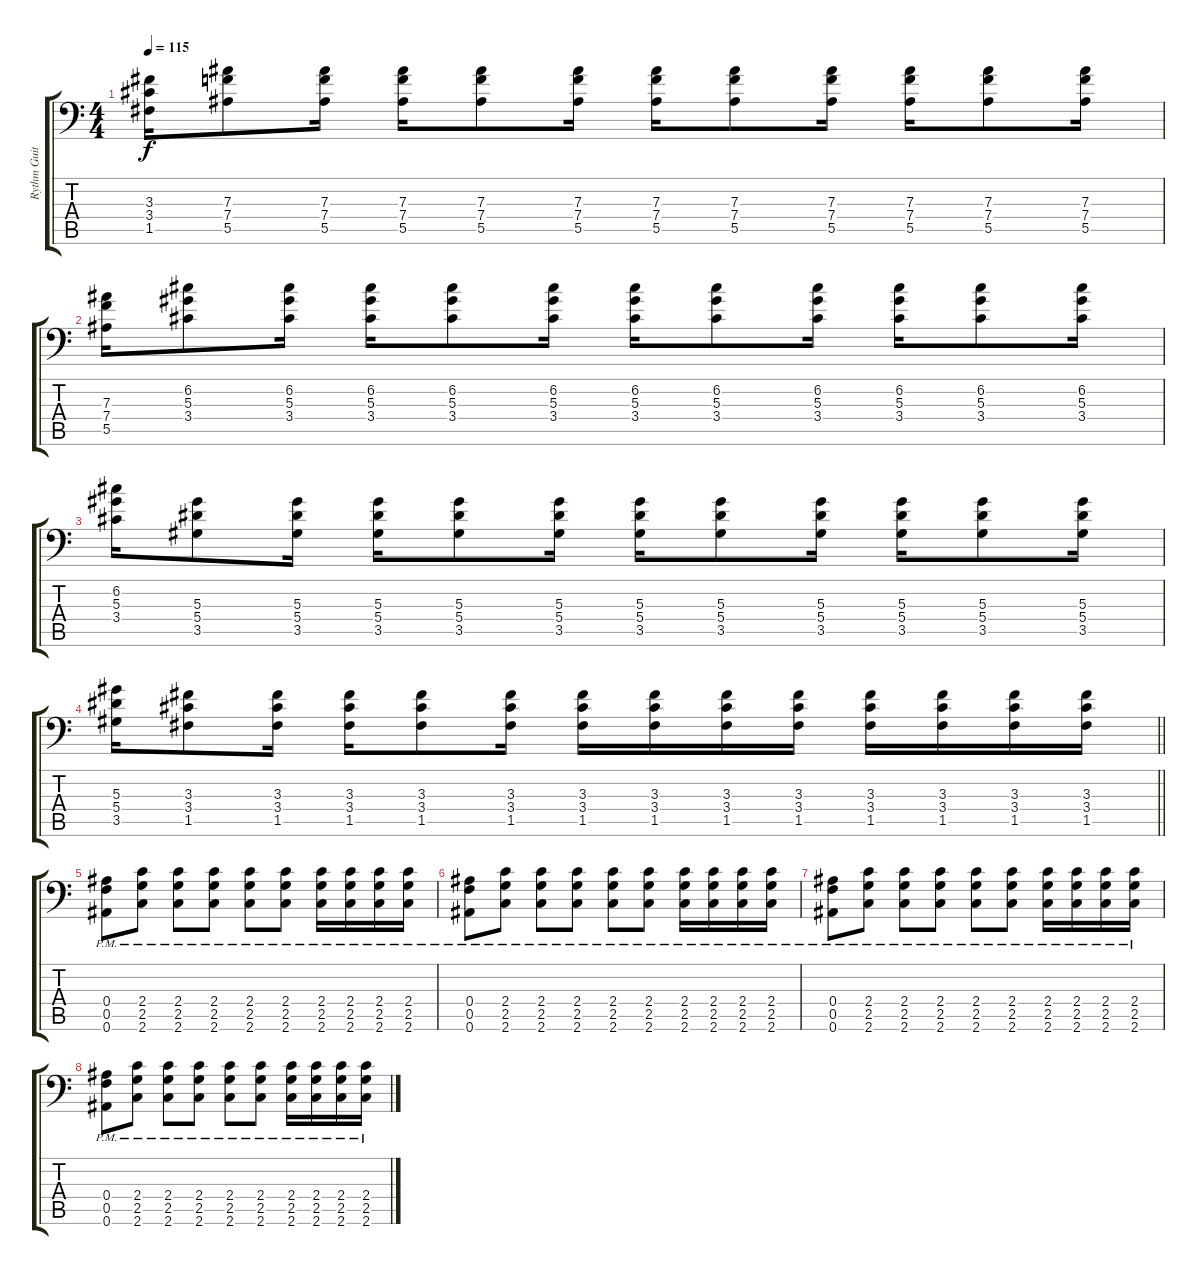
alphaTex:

\track ("Rythm Guitar" "Rythm Guit") {instrument distortionguitar}
\staff {score tabs}
\tuning (C4 G3 Eb3 Bb2 F2 Bb1) {hide}
\ts (4 4)
\tempo 115
\clef f4
\ks c
(3.3 3.4 1.5).16{dy f} (7.3 7.4 5.5).8 (7.3 7.4 5.5).16 (7.3 7.4 5.5).16 (7.3 7.4 5.5).8 (7.3 7.4 5.5).16 (7.3 7.4 5.5).16 (7.3 7.4 5.5).8 (7.3 7.4 5.5).16 (7.3 7.4 5.5).16 (7.3 7.4 5.5).8 (7.3 7.4 5.5).16 |
(7.3 7.4 5.5).16 (6.2 5.3 3.4).8 (6.2 5.3 3.4).16 (6.2 5.3 3.4).16 (6.2 5.3 3.4).8 (6.2 5.3 3.4).16 (6.2 5.3 3.4).16 (6.2 5.3 3.4).8 (6.2 5.3 3.4).16 (6.2 5.3 3.4).16 (6.2 5.3 3.4).8 (6.2 5.3 3.4).16 |
(6.2 5.3 3.4).16 (5.3 5.4 3.5).8 (5.3 5.4 3.5).16 (5.3 5.4 3.5).16 (5.3 5.4 3.5).8 (5.3 5.4 3.5).16 (5.3 5.4 3.5).16 (5.3 5.4 3.5).8 (5.3 5.4 3.5).16 (5.3 5.4 3.5).16 (5.3 5.4 3.5).8 (5.3 5.4 3.5).16 |
\barLineRight lightlight
(5.3 5.4 3.5).16 (3.3 3.4 1.5).8 (3.3 3.4 1.5).16 (3.3 3.4 1.5).16 (3.3 3.4 1.5).8 (3.3 3.4 1.5).16 (3.3 3.4 1.5).16 (3.3 3.4 1.5).16 (3.3 3.4 1.5).16 (3.3 3.4 1.5).16 (3.3 3.4 1.5).16 (3.3 3.4 1.5).16 (3.3 3.4 1.5).16 (3.3 3.4 1.5).16 |
(0.4{pm} 0.5{pm} 0.6{pm}).8 (2.4{pm} 2.5{pm} 2.6{pm}).8 (2.4{pm} 2.5{pm} 2.6{pm}).8 (2.4{pm} 2.5{pm} 2.6{pm}).8 (2.4{pm} 2.5{pm} 2.6{pm}).8 (2.4{pm} 2.5{pm} 2.6{pm}).8 (2.4{pm} 2.5{pm} 2.6{pm}).16 (2.4{pm} 2.5{pm} 2.6{pm}).16 (2.4{pm} 2.5{pm} 2.6{pm}).16 (2.4{pm} 2.5{pm} 2.6{pm}).16 |
(0.4{pm} 0.5{pm} 0.6{pm}).8 (2.4{pm} 2.5{pm} 2.6{pm}).8 (2.4{pm} 2.5{pm} 2.6{pm}).8 (2.4{pm} 2.5{pm} 2.6{pm}).8 (2.4{pm} 2.5{pm} 2.6{pm}).8 (2.4{pm} 2.5{pm} 2.6{pm}).8 (2.4{pm} 2.5{pm} 2.6{pm}).16 (2.4{pm} 2.5{pm} 2.6{pm}).16 (2.4{pm} 2.5{pm} 2.6{pm}).16 (2.4{pm} 2.5{pm} 2.6{pm}).16 |
(0.4{pm} 0.5{pm} 0.6{pm}).8 (2.4{pm} 2.5{pm} 2.6{pm}).8 (2.4{pm} 2.5{pm} 2.6{pm}).8 (2.4{pm} 2.5{pm} 2.6{pm}).8 (2.4{pm} 2.5{pm} 2.6{pm}).8 (2.4{pm} 2.5{pm} 2.6{pm}).8 (2.4{pm} 2.5{pm} 2.6{pm}).16 (2.4{pm} 2.5{pm} 2.6{pm}).16 (2.4{pm} 2.5{pm} 2.6{pm}).16 (2.4{pm} 2.5{pm} 2.6{pm}).16 |
(0.4{pm} 0.5{pm} 0.6{pm}).8 (2.4{pm} 2.5{pm} 2.6{pm}).8 (2.4{pm} 2.5{pm} 2.6{pm}).8 (2.4{pm} 2.5{pm} 2.6{pm}).8 (2.4{pm} 2.5{pm} 2.6{pm}).8 (2.4{pm} 2.5{pm} 2.6{pm}).8 (2.4{pm} 2.5{pm} 2.6{pm}).16 (2.4{pm} 2.5{pm} 2.6{pm}).16 (2.4{pm} 2.5{pm} 2.6{pm}).16 (2.4{pm} 2.5{pm} 2.6{pm}).16
